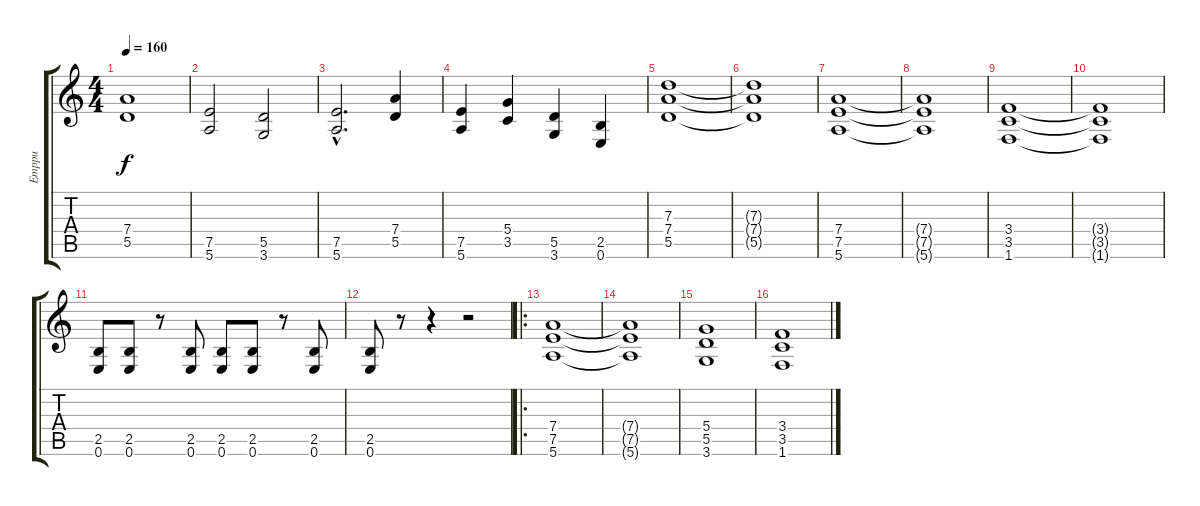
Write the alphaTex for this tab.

\track ("Emppu" "Emppu") {instrument overdrivenguitar}
\staff {score tabs}
\tuning (E4 B3 G3 D3 A2 E2) {hide}
\ts (4 4)
\tempo 160
\clef g2
\ks c
(7.4 5.5).1{dy f} |
(7.5 5.6).2 (5.5 3.6).2 |
(7.5{hac} 5.6{hac}).2{d} (7.4 5.5).4 |
(7.5 5.6).4 (5.4 3.5).4 (5.5 3.6).4 (2.5 0.6).4 |
(7.3 7.4 5.5).1 |
(7.3{t} 7.4{t} 5.5{t}).1 |
(7.4 7.5 5.6).1 |
(7.4{t} 7.5{t} 5.6{t}).1 |
(3.4 3.5 1.6).1 |
(3.4{t} 3.5{t} 1.6{t}).1 |
(2.5 0.6).8 (2.5 0.6).8 r.8 (2.5 0.6).8 (2.5 0.6).8 (2.5 0.6).8 r.8 (2.5 0.6).8 |
(2.5 0.6).8 r.8 r.4 r.2 |
\ro
(7.4 7.5 5.6).1 |
(7.4{t} 7.5{t} 5.6{t}).1 |
(5.4 5.5 3.6).1 |
(3.4 3.5 1.6).1
